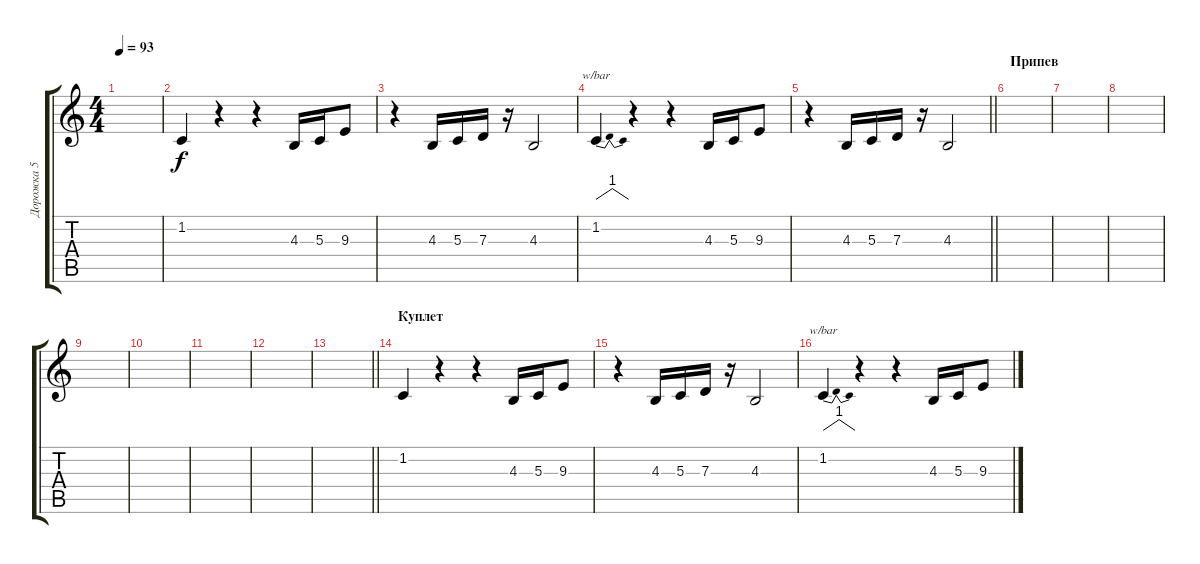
\track ("Дорожка 5" "Дорожка 5") {instrument stringensemble1}
\staff {score tabs}
\tuning (E4 B3 G3 D3 A2 E2) {hide}
\ts (4 4)
\tempo 93
\clef g2
\ks c
|
1.2.4 r.4 r.4 4.3.16 5.3.16 9.3.8 |
r.4 4.3.16 5.3.16 7.3.16 r.16 4.3.2 |
1.2.4{tbe (dip default 0 0 30 4 60 0)} r.4 r.4 4.3.16 5.3.16 9.3.8 |
\barLineRight lightlight
r.4 4.3.16 5.3.16 7.3.16 r.16 4.3.2 |
\section ("" "Припев")
|
|
|
|
|
|
|
\barLineRight lightlight
|
\section ("" "Куплет")
1.2.4 r.4 r.4 4.3.16 5.3.16 9.3.8 |
r.4 4.3.16 5.3.16 7.3.16 r.16 4.3.2 |
1.2.4{tbe (dip default 0 0 30 4 60 0)} r.4 r.4 4.3.16 5.3.16 9.3.8
